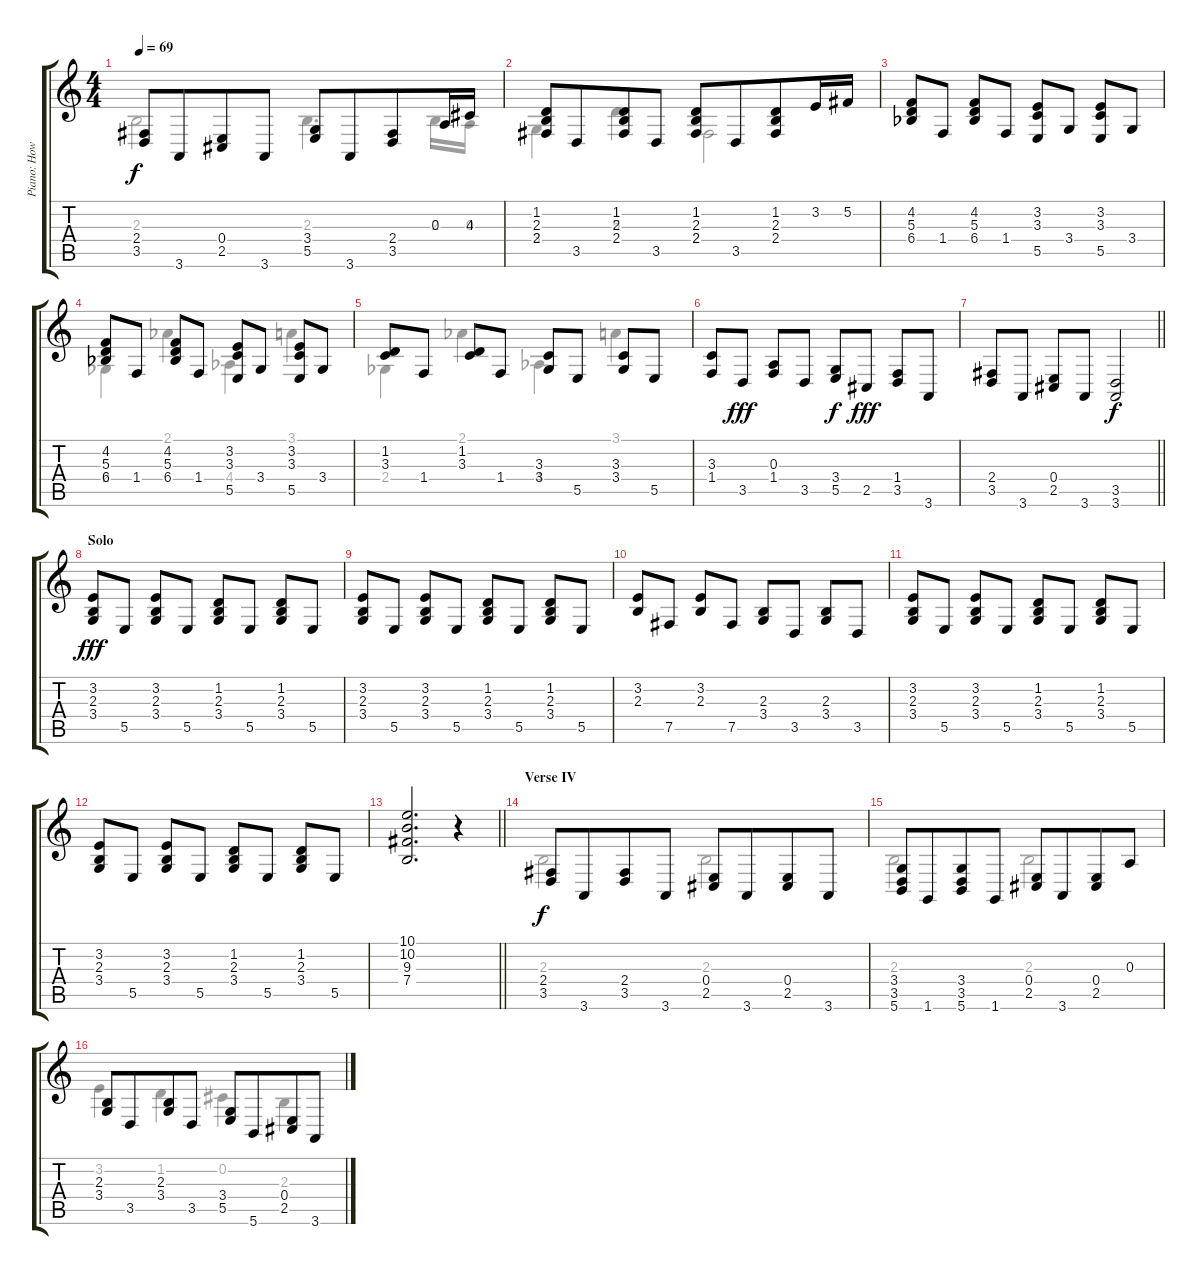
\track ("Piano: Howard" "Piano: How") {instrument brightacousticpiano}
\staff {score tabs}
\tuning (Gb4 Db4 A3 E3 B2 Gb2) {hide}
\voice
\ts (4 4)
\tempo 69
\clef g2
\ks c
(2.4 3.5).8{dy f} 3.6.8{beam merge} (0.4 2.5).8 3.6.8 (3.4 5.5).8 3.6.8{beam merge} (2.4 3.5).8 0.3.16 4.3.16 |
(1.2 2.3 2.4).8 3.5.8{beam merge} (1.2 2.3 2.4).8 3.5.8 (1.2 2.3 2.4).8 3.5.8{beam merge} (1.2 2.3 2.4).8 3.2.16 5.2.16 |
(4.2 5.3 6.4{acc b}).8 1.4.8 (4.2 5.3 6.4{acc b}).8 1.4.8 (3.2 3.3 5.5).8 3.4.8 (3.2 3.3 5.5).8 3.4.8 |
(4.2 5.3 6.4{acc b}).8 1.4.8 (4.2 5.3 6.4{acc b}).8 1.4.8 (3.2 3.3 5.5).8 3.4.8 (3.2 3.3 5.5).8 3.4.8 |
(1.2 3.3).8 1.4.8 (1.2 3.3).8 1.4.8 (3.3 3.4).8 5.5.8 (3.3 3.4).8 5.5.8 |
(3.3 1.4).8 3.5.8{dy fff} (0.3 1.4).8 3.5.8 (3.4 5.5).8{dy f} 2.5.8{dy fff} (1.4 3.5).8 3.6.8 |
\barLineRight lightlight
(2.4 3.5).8 3.6.8 (0.4 2.5).8 3.6.8 (3.5 3.6).2{dy f} |
\section ("" "Solo")
(3.2 2.3 3.4).8{dy fff} 5.5.8 (3.2 2.3 3.4).8 5.5.8 (1.2 2.3 3.4).8 5.5.8 (1.2 2.3 3.4).8 5.5.8 |
(3.2 2.3 3.4).8 5.5.8 (3.2 2.3 3.4).8 5.5.8 (1.2 2.3 3.4).8 5.5.8 (1.2 2.3 3.4).8 5.5.8 |
(3.2 2.3).8 7.5.8 (3.2 2.3).8 7.5.8 (2.3 3.4).8 3.5.8 (2.3 3.4).8 3.5.8 |
(3.2 2.3 3.4).8 5.5.8 (3.2 2.3 3.4).8 5.5.8 (1.2 2.3 3.4).8 5.5.8 (1.2 2.3 3.4).8 5.5.8 |
(3.2 2.3 3.4).8 5.5.8 (3.2 2.3 3.4).8 5.5.8 (1.2 2.3 3.4).8 5.5.8 (1.2 2.3 3.4).8 5.5.8 |
\barLineRight lightlight
(10.1 10.2 9.3 7.4).2{d} r.4 |
\section ("" "Verse IV")
(2.4 3.5).8{dy f} 3.6.8{beam merge} (2.4 3.5).8 3.6.8 (0.4 2.5).8 3.6.8{beam merge} (0.4 2.5).8 3.6.8 |
(3.4 3.5 5.6).8 1.6.8{beam merge} (3.4 3.5 5.6).8 1.6.8 (0.4 2.5).8 3.6.8{beam merge} (0.4 2.5).8 0.3.8 |
(2.3 3.4).8 3.5.8{beam merge} (2.3 3.4).8 3.5.8 (3.4 5.5).8 5.6.8{beam merge} (0.4 2.5).8 3.6.8
\voice
\clef g2
\ottava regular
\simile none
\ks c
2.3.2{dy f} 2.3.4{d} 2.3.16 0.3.16 |
3.4.4 5.3.4 2.4.2 |
|
2.4{acc b}.4 2.1{acc b}.4 4.4{acc b}.4 3.1.4 |
2.4{acc b}.4 2.1{acc b}.4 4.4{acc b}.4 3.1.4 |
|
\barLineRight lightlight
|
|
|
|
|
|
\barLineRight lightlight
|
2.3.2 2.3.2 |
2.3.2 2.3.2 |
3.2.4 1.2.4 0.2.4 2.3.4
